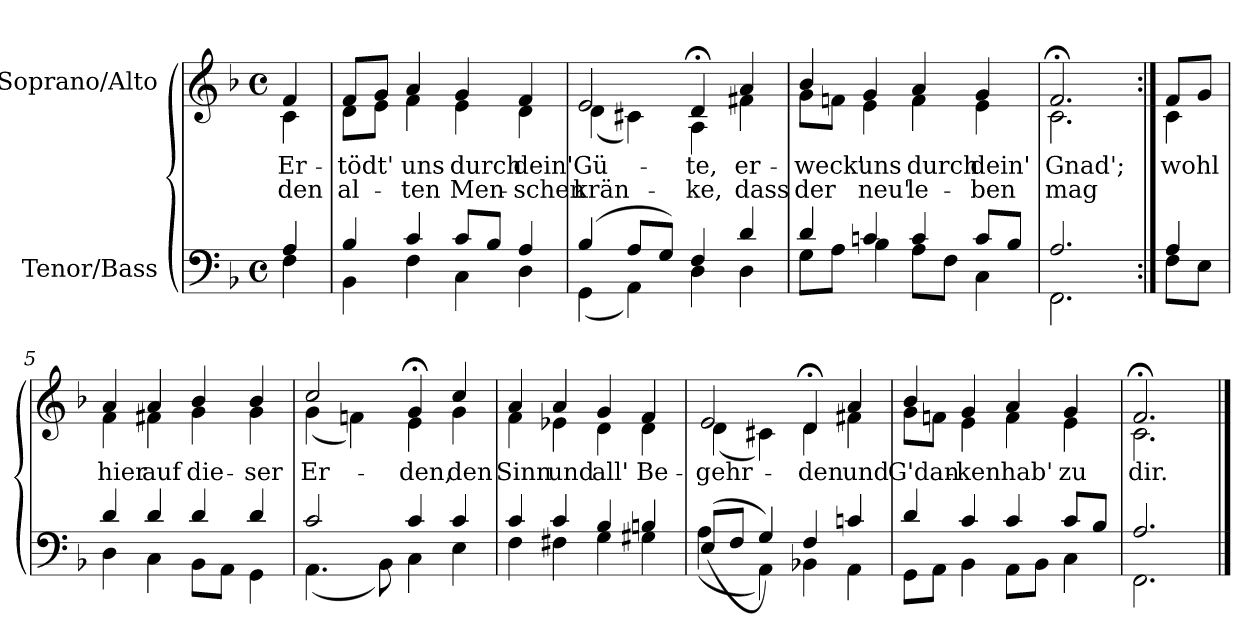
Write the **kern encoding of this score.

**kern	**kern	**text	**text
*part2	*part1	*part1	*part1
*staff2	*staff1	*staff1	*staff1
*I"Tenor/Bass	*I"Soprano/Alto	*	*
*clefF4	*clefG2	*	*
*k[b-]	*k[b-]	*	*
*M4/4	*M4/4	*	*
*met(c)	*met(c)	*	*
=	=	=	=
*^	*	*	*
!	!	!	!LO:LY:b	!LO:LY:b
*	*	*^	*	*
4A/	4F\	4f/	4c\	Er-	den
=1	=1	=1	=1	=1	=1
!	!	!	!	!LO:LY:b	!LO:LY:b
4B-/	4BB-\	8f/L	8d\L	-tödt'	al-
.	.	8g/J	8e\J	.	.
!	!	!	!	!LO:LY:b	!LO:LY:b
4c/	4F\	4a/	4f\	uns	-ten
!	!	!	!	!LO:LY:b	!LO:LY:b
8c/L	4C\	4g/	4e\	durch	Men-
8B-/J	.	.	.	.	.
!	!	!	!	!LO:LY:b	!LO:LY:b
4A/	4D\	4f/	4d\	dein'	-schen
=2	=2	=2	=2	=2	=2
!	!	!	!	!LO:LY:b	!LO:LY:b
(4B-/	(4GG\	2e/	(4d\	Gü-	krän-
8A/L	4AA\)	.	4c#X\)	.	.
8G/J)	.	.	.	.	.
!	!	!	!	!LO:LY:b	!LO:LY:b
4F/	4D\	4d;</	4A\	-te,	-ke,
!	!	!	!	!LO:LY:b	!LO:LY:b
4d/	4D\	4a/	4f#X\	er-	dass
=3	=3	=3	=3	=3	=3
!	!	!	!	!LO:LY:b	!LO:LY:b
4d/	8G\L	4b-/	8g\L	-weck'	der
.	8A\J	.	8fn\J	.	.
!	!	!	!	!LO:LY:b	!LO:LY:b
4cn/	4B-\	4g/	4e\	uns	neu'
!	!	!	!	!LO:LY:b	!LO:LY:b
4c/	8A\L	4a/	4f\	durch	le-
.	8F\J	.	.	.	.
!	!	!	!	!LO:LY:b	!LO:LY:b
8c/L	4C\	4g/	4e\	dein'	-ben
8B-/J	.	.	.	.	.
=4	=4	=4	=4	=4	=4
!	!	!	!	!LO:LY:b	!LO:LY:b
2.A/	2.FF\	2.f;</	2.c\	Gnad';	mag
!!LO:LB:g=z	!!
=4X1:|!	=4X1:|!	=4X1:|!	=4X1:|!	=4X1:|!	=4X1:|!
!	!	!	!	!LO:LY:b	!
4A/	8F\L	8f/L	4c\	wohl	.
.	8E\J	8g/J	.	.	.
=5	=5	=5	=5	=5	=5
!	!	!	!	!LO:LY:b	!
4d/	4D\	4a/	4f\	hier	.
!	!	!	!	!LO:LY:b	!
4d/	4C\	4a/	4f#X\	auf	.
!	!	!	!	!LO:LY:b	!
4d/	8BB-\L	4b-/	4g\	die-	.
.	8AA\J	.	.	.	.
!	!	!	!	!LO:LY:b	!
4d/	4GG\	4b-/	4g\	-ser	.
=6	=6	=6	=6	=6	=6
!	!	!	!	!LO:LY:b	!
2c/	(4.AA\	2cc/	(4g\	Er-	.
.	.	.	4fn\)	.	.
.	8BB-\)	.	.	.	.
!	!	!	!	!LO:LY:b	!
4c/	4C\	4g;</	4e\	-den,	.
!	!	!	!	!LO:LY:b	!
4c/	4E\	4cc/	4g\	den	.
=7	=7	=7	=7	=7	=7
!	!	!	!	!LO:LY:b	!
4c/	4F\	4a/	4f\	Sinn	.
!	!	!	!	!LO:LY:b	!
4c/	4F#X\	4a/	4e-X\	und	.
!	!	!	!	!LO:LY:b	!
4B-/	4G\	4g/	4d\	all'	.
!	!	!	!	!LO:LY:b	!
4Bn/	4G#X\	4f/	4d\	Be-	.
!!LO:LB:g=z	!!
=8	=8	=8	=8	=8	=8
!	!	!	!	!LO:LY:b	!
((8E/L	(4A\	2e/	(4d\	-gehr-	.
8F/J	.	.	.	.	.
4G/))	4AA\)	.	4c#X\)	.	.
!	!	!	!	!LO:LY:b	!
4F/	4BB-X\	4d;</	4d\	-den	.
!	!	!	!	!LO:LY:b	!
4cn/	4AA\	4a/	4f#X\	und	.
=9	=9	=9	=9	=9	=9
!	!	!	!	!LO:LY:b	!
4d/	8GG\L	4b-/	8g\L	G'dan-	.
.	8AA\J	.	8fn\J	.	.
!	!	!	!	!LO:LY:b	!
4c/	4BB-\	4g/	4e\	-ken	.
!	!	!	!	!LO:LY:b	!
4c/	8AA\L	4a/	4f\	hab'	.
.	8BB-\J	.	.	.	.
!	!	!	!	!LO:LY:b	!
8c/L	4C\	4g/	4e\	zu	.
8B-/J	.	.	.	.	.
=10	=10	=10	=10	=10	=10
!	!	!	!	!LO:LY:b	!
2.A/	2.FF\	2.f;</	2.c\	dir.	.
*v	*v	*	*	*	*
*	*v	*v	*	*
==	==	==	==
*-	*-	*-	*-
